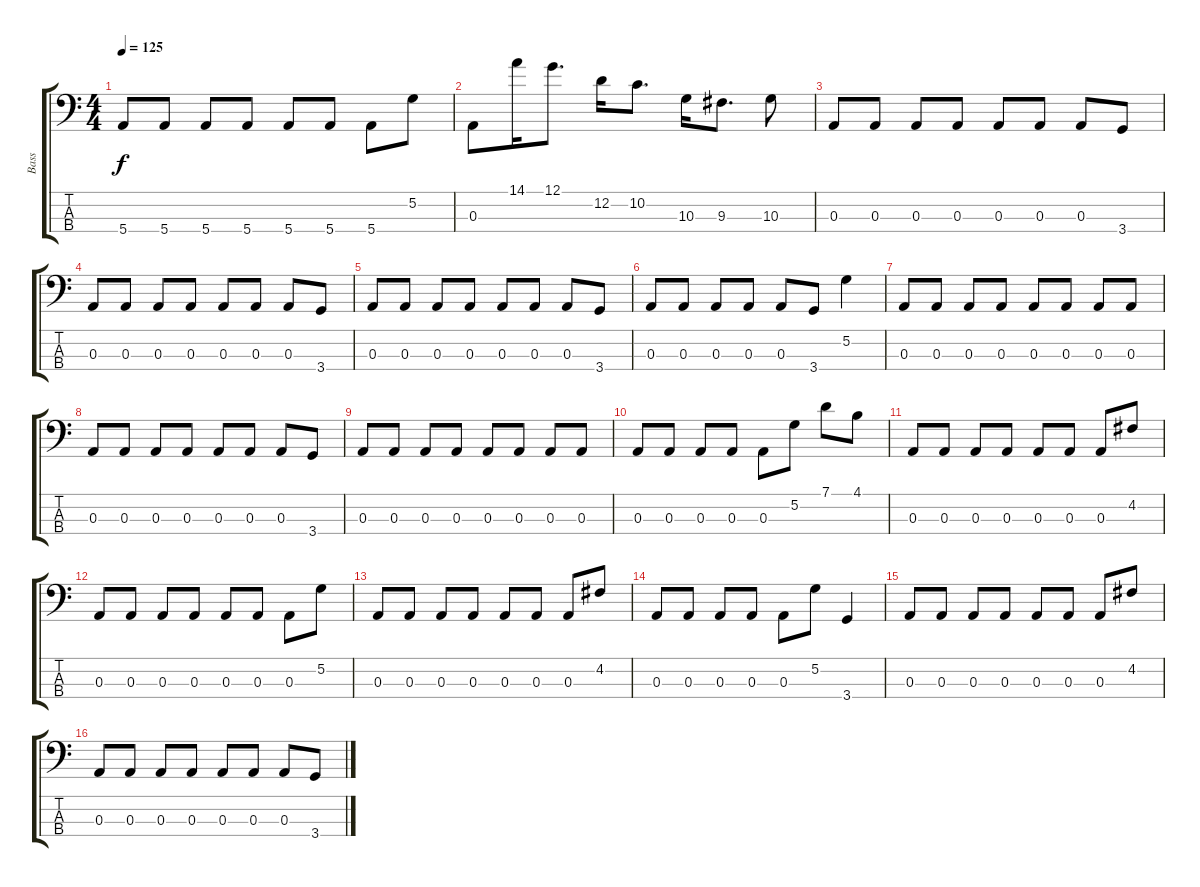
\track ("Bass" "Bass") {instrument electricbasspick}
\staff {score tabs}
\tuning (G2 D2 A1 E1) {hide}
\ts (4 4)
\tempo 125
\clef f4
\ks c
5.4.8{dy f} 5.4.8 5.4.8 5.4.8 5.4.8 5.4.8 5.4.8 5.2.8 |
0.3.8 14.1.16 12.1.8{d} 12.2.16 10.2.8{d} 10.3.16 9.3.8{d} 10.3.8 |
0.3.8 0.3.8 0.3.8 0.3.8 0.3.8 0.3.8 0.3.8 3.4.8 |
0.3.8 0.3.8 0.3.8 0.3.8 0.3.8 0.3.8 0.3.8 3.4.8 |
0.3.8 0.3.8 0.3.8 0.3.8 0.3.8 0.3.8 0.3.8 3.4.8 |
0.3.8 0.3.8 0.3.8 0.3.8 0.3.8 3.4.8 5.2.4 |
0.3.8 0.3.8 0.3.8 0.3.8 0.3.8 0.3.8 0.3.8 0.3.8 |
0.3.8 0.3.8 0.3.8 0.3.8 0.3.8 0.3.8 0.3.8 3.4.8 |
0.3.8 0.3.8 0.3.8 0.3.8 0.3.8 0.3.8 0.3.8 0.3.8 |
0.3.8 0.3.8 0.3.8 0.3.8 0.3.8 5.2.8 7.1.8 4.1.8 |
0.3.8 0.3.8 0.3.8 0.3.8 0.3.8 0.3.8 0.3.8 4.2.8 |
0.3.8 0.3.8 0.3.8 0.3.8 0.3.8 0.3.8 0.3.8 5.2.8 |
0.3.8 0.3.8 0.3.8 0.3.8 0.3.8 0.3.8 0.3.8 4.2.8 |
0.3.8 0.3.8 0.3.8 0.3.8 0.3.8 5.2.8 3.4.4 |
0.3.8 0.3.8 0.3.8 0.3.8 0.3.8 0.3.8 0.3.8 4.2.8 |
0.3.8 0.3.8 0.3.8 0.3.8 0.3.8 0.3.8 0.3.8 3.4.8
